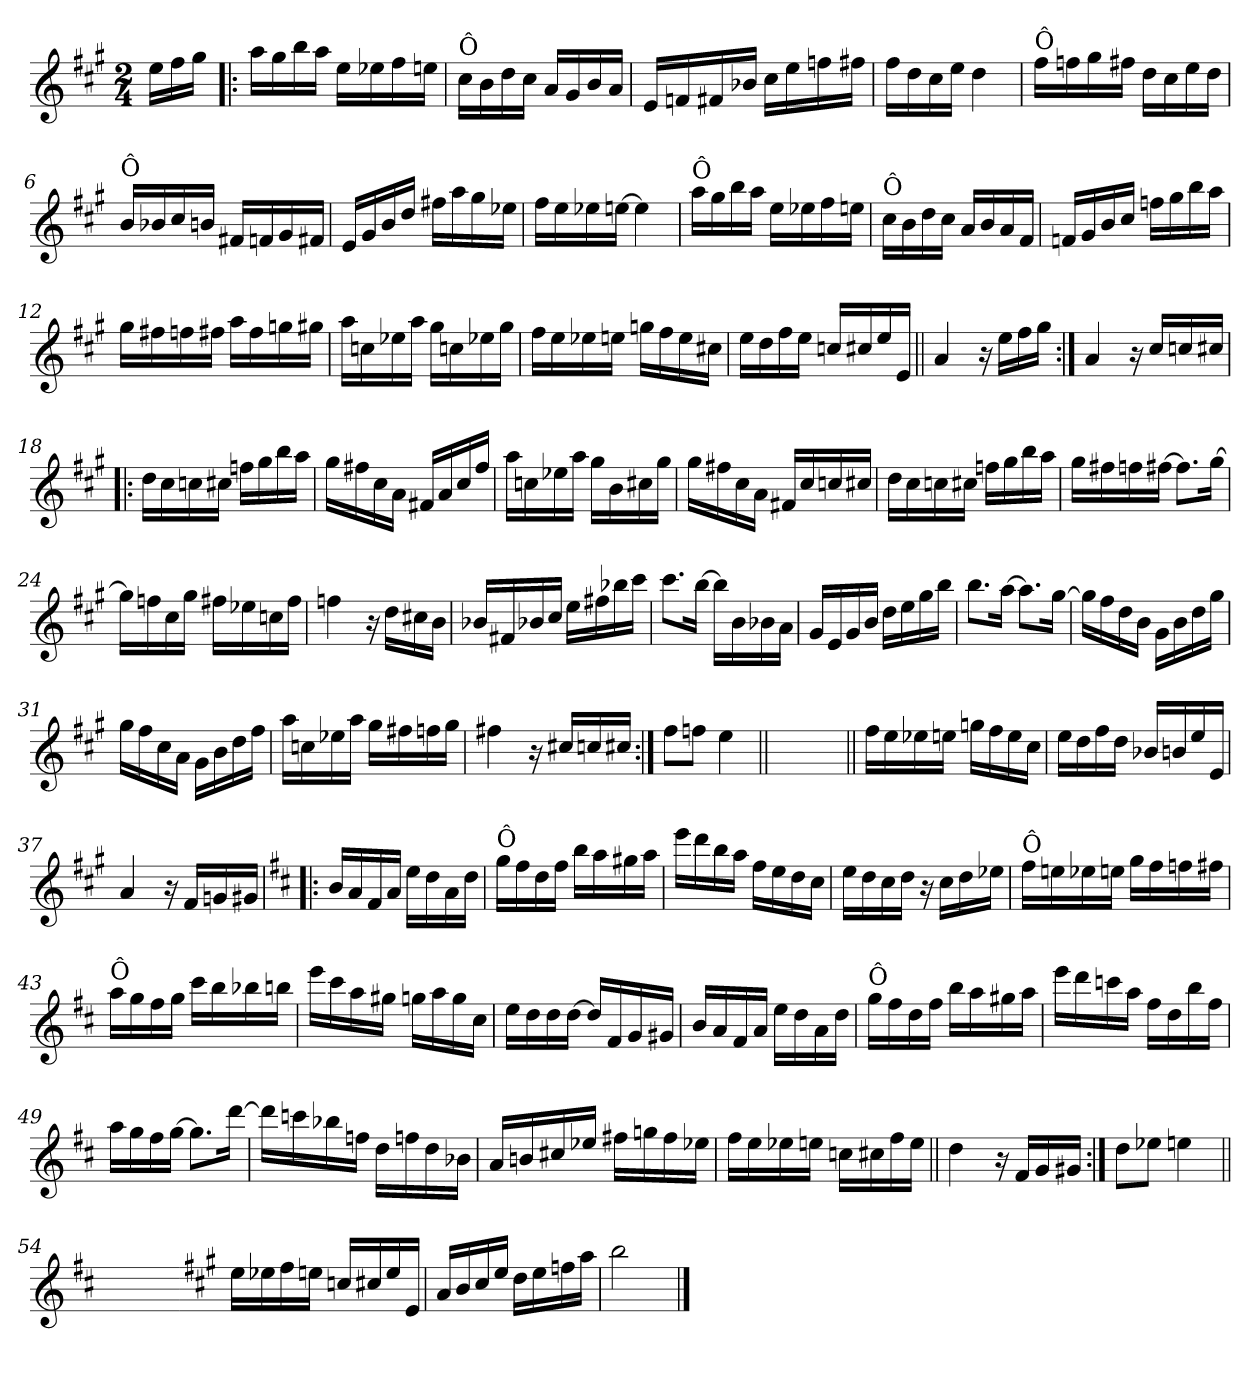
**kern
*part1
*staff1
*clefG2
*k[f#c#g#]
*A:
*M2/4
=
16ee\LL
16ff#\
16gg#\JJ
=1!|:
16aa\LL
16gg#\
16bb\
16aa\JJ
16ee\LL
16ee-X\
16ff#\
16een\JJ
=2
!LO:TX:a:t=Ô
16cc#\LL
16b\
16dd\
16cc#\JJ
16a/LL
16g#/
16b/
16a/JJ
=3
16e/LL
16fn/
16f#X/
16b-X/JJ
16cc#\LL
16ee\
16ffn\
16ff#X\JJ
=4
16ff#\LL
16dd\
16cc#\
16ee\JJ
4dd\
!!LO:LB:g=z
=5
!LO:TX:a:t=Ô
16ff#\LL
16ffn\
16gg#\
16ff#X\JJ
16dd\LL
16cc#\
16ee\
16dd\JJ
=6
!LO:TX:a:t=Ô
16b/LL
16b-X/
16cc#/
16bn/JJ
16f#X/LL
16fn/
16g#/
16f#X/JJ
=7
16e/LL
16g#/
16b/
16dd/JJ
16ff#X\LL
16aa\
16gg#\
16ee-X\JJ
=8
16ff#\LL
16ee\
16ee-X\
[16een\JJ
4ee\]
!!LO:LB:g=z
=9
!LO:TX:a:t=Ô
16aa\LL
16gg#\
16bb\
16aa\JJ
16ee\LL
16ee-X\
16ff#\
16een\JJ
=10
!LO:TX:a:t=Ô
16cc#\LL
16b\
16dd\
16cc#\JJ
16a/LL
16b/
16a/
16f#/JJ
=11
16fn/LL
16g#/
16b/
16cc#/JJ
16ffn\LL
16gg#\
16bb\
16aa\JJ
=12
16gg#\LL
16ff#X\
16ffn\
16ff#X\JJ
16aa\LL
16ff#\
16ggn\
16gg#X\JJ
!!LO:LB:g=z
=13
16aa\LL
16ccn\
16ee-X\
16aa\JJ
16gg#\LL
16ccn\
16ee-X\
16gg#\JJ
=14
16ff#\LL
16ee\
16ee-X\
16een\JJ
16ggn\LL
16ff#\
16ee\
16cc#X\JJ
=15
16ee\LL
16dd\
16ff#\
16ee\JJ
16ccn/LL
16cc#X/
16ee/
16e/JJ
=16||
4a/
16r
16ee\LL
16ff#\
16gg#\JJ
!!LO:LB:g=z
=17:|!
4a/
16r
16cc#/LL
16ccn/
16cc#X/JJ
=18!|:
16dd\LL
16cc#\
16ccn\
16cc#X\JJ
16ffn\LL
16gg#\
16bb\
16aa\JJ
=19
16gg#\LL
16ff#X\
16cc#\
16a\JJ
16f#X/LL
16a/
16cc#/
16ff#/JJ
=20
16aa\LL
16ccn\
16ee-X\
16aa\JJ
16gg#\LL
16b\
16cc#X\
16gg#\JJ
!!LO:LB:g=z
=21
16gg#\LL
16ff#X\
16cc#\
16a\JJ
16f#X/LL
16cc#/
16ccn/
16cc#X/JJ
=22
16dd\LL
16cc#\
16ccn\
16cc#X\JJ
16ffn\LL
16gg#\
16bb\
16aa\JJ
=23
16gg#\LL
16ff#X\
16ffn\
[16ff#X\JJ
8.ff#\L]
[16gg#\Jk
=24
16gg#\LL]
16ffn\
16cc#\
16gg#\JJ
16ff#X\LL
16ee-X\
16ccn\
16ff#\JJ
!!LO:LB:g=z
=25
4ffn\
16r
16dd\LL
16cc#X\
16b\JJ
=26
16b-X/LL
16f#X/
16b-X/
16cc#/JJ
16ee\LL
16ff#X\
16bb-X\
16ccc#\JJ
=27
8.ccc#\L
[16bb\Jk
16bb\LL]
16b\
16b-X\
16a\JJ
=28
16g#/LL
16e/
16g#/
16b/JJ
16dd\LL
16ee\
16gg#\
16bb\JJ
!!LO:LB:g=z
=29
8.bb\L
[16aa\Jk
8.aa\L]
[16gg#\Jk
=30
16gg#\LL]
16ff#\
16dd\
16b\JJ
16g#\LL
16b\
16dd\
16gg#\JJ
=31
16gg#\LL
16ff#\
16cc#\
16a\JJ
16g#\LL
16b\
16dd\
16ff#\JJ
=32
16aa\LL
16ccn\
16ee-X\
16aa\JJ
16gg#\LL
16ff#X\
16ffn\
16gg#\JJ
!!LO:LB:g=z
=33
4ff#X\
16r
16cc#X/LL
16ccn/
16cc#X/JJ
=34:|!
8ff#\L
8ffn\J
4ee\
=34X341||
2ryy
!!LO:PB:g=z
=35||
16ff#\LL
16ee\
16ee-X\
16een\JJ
16ggn\LL
16ff#\
16ee\
16cc#\JJ
=36
16ee\LL
16dd\
16ff#\
16dd\JJ
16b-X/LL
16bn/
16ee/
16e/JJ
=37
4a/
16r
16f#/LL
16gn/
16g#X/JJ
=38!|:
*k[f#c#]
*D:
16b/LL
16a/
16f#/
16a/JJ
16ee\LL
16dd\
16a\
16dd\JJ
!!LO:LB:g=z
=39
!LO:TX:a:t=Ô
16gg\LL
16ff#\
16dd\
16ff#\JJ
16bb\LL
16aa\
16gg#X\
16aa\JJ
=40
16eee\LL
16ddd\
16bb\
16aa\JJ
16ff#\LL
16ee\
16dd\
16cc#\JJ
=41
16ee\LL
16dd\
16cc#\
16dd\JJ
16r
16cc#\LL
16dd\
16ee-X\JJ
=42
!LO:TX:a:t=Ô
16ff#\LL
16een\
16ee-X\
16een\JJ
16gg\LL
16ff#\
16ffn\
16ff#X\JJ
!!LO:LB:g=z
=43
!LO:TX:a:t=Ô
16aa\LL
16gg\
16ff#\
16gg\JJ
16ccc#\LL
16bb\
16bb-X\
16bbn\JJ
=44
16eee\LL
16ccc#\
16aa\
16gg#X\JJ
16ggn\LL
16aa\
16gg\
16cc#\JJ
=45
16ee\LL
16dd\
16dd\
[16dd\JJ
16dd/LL]
16f#/
16g/
16g#X/JJ
=46
16b/LL
16a/
16f#/
16a/JJ
16ee\LL
16dd\
16a\
16dd\JJ
!!LO:LB:g=z
=47
!LO:TX:a:t=Ô
16gg\LL
16ff#\
16dd\
16ff#\JJ
16bb\LL
16aa\
16gg#X\
16aa\JJ
=48
16eee\LL
16ddd\
16cccn\
16aa\JJ
16ff#\LL
16dd\
16bb\
16ff#\JJ
=49
16aa\LL
16gg\
16ff#\
[16gg\JJ
8.gg\L]
[16ddd\Jk
=50
16ddd\LL]
16cccn\
16bb-X\
16ffn\JJ
16dd\LL
16ffn\
16dd\
16b-X\JJ
!!LO:LB:g=z
=51
16a/LL
16bn/
16cc#X/
16ee-X/JJ
16ff#X\LL
16ggn\
16ff#\
16ee-X\JJ
=52
16ff#\LL
16ee\
16ee-X\
16een\JJ
16ccn\LL
16cc#X\
16ff#\
16ee\JJ
=53||
4dd\
16r
16f#/LL
16g/
16g#X/JJ
=54:|!
8dd\L
8ee-X\J
4een\
=54X542||
2ryy
!!LO:LB:g=z
=55-
*k[f#c#g#]
*A:
16ee\LL
16ee-X\
16ff#\
16een\JJ
16ccn/LL
16cc#X/
16ee/
16e/JJ
=56
16a/LL
16b/
16cc#/
16ee/JJ
16dd\LL
16ee\
16ffn\
16aa\JJ
=57
2bb\
==
*-
